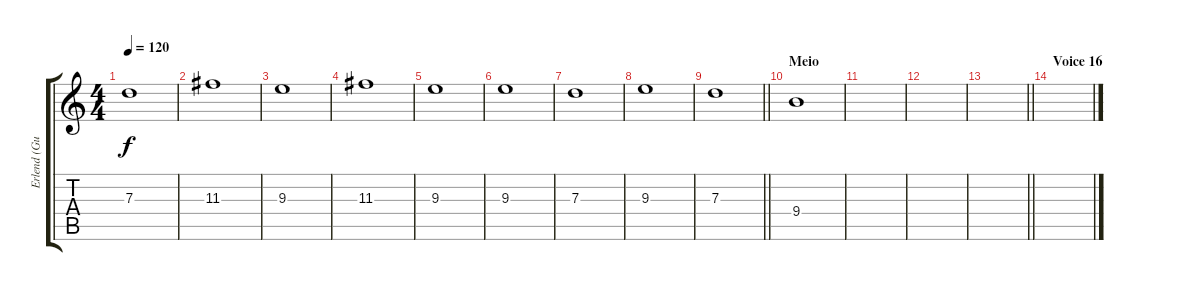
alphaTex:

\track ("Erlend (Guitar)" "Erlend (Gu") {instrument electricguitarjazz}
\staff {score tabs}
\tuning (E4 B3 G3 D3 A2 E2) {hide}
\ts (4 4)
\tempo 120
\clef g2
\ks c
7.3.1{dy f} |
11.3.1 |
9.3.1 |
11.3.1 |
9.3.1 |
9.3.1 |
7.3.1 |
9.3.1 |
\barLineRight lightlight
7.3.1 |
\section ("" "Meio")
9.4.1 |
|
|
\barLineRight lightlight
|
\section ("" "Voice 16")
